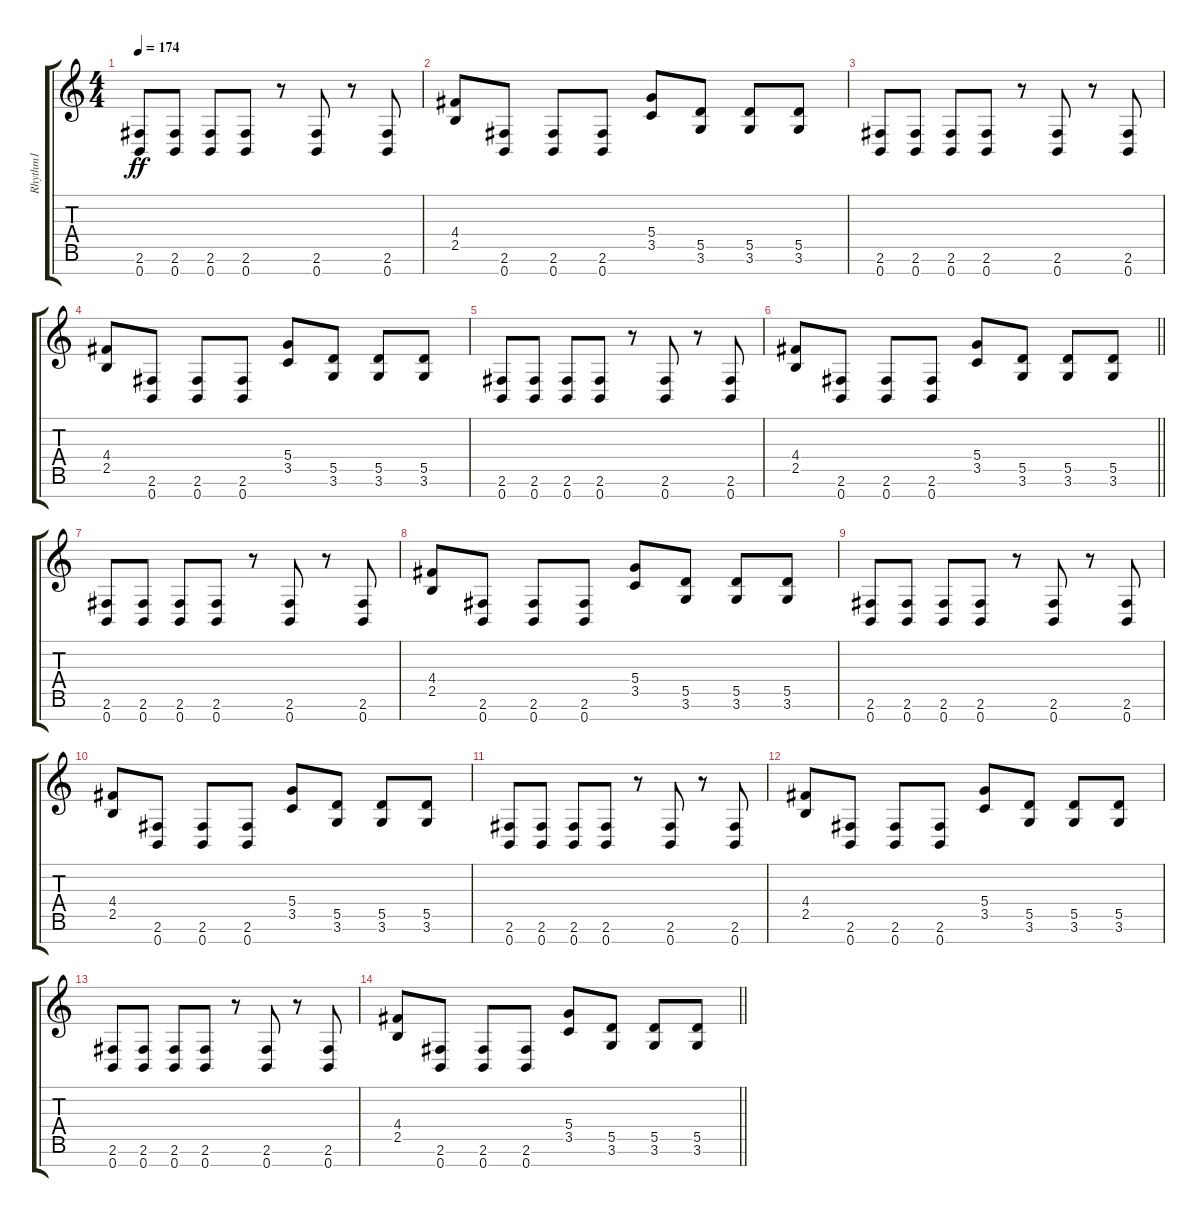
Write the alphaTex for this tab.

\track ("Rhythm1" "Rhythm1") {instrument distortionguitar}
\staff {score tabs}
\tuning (E4 B3 G3 D3 A2 E2 B1) {hide}
\ts (4 4)
\tempo 174
\clef g2
\ks c
(2.6 0.7).8{dy ff} (2.6 0.7).8 (2.6 0.7).8 (2.6 0.7).8 r.8 (2.6 0.7).8 r.8 (2.6 0.7).8 |
(4.4 2.5).8 (2.6 0.7).8 (2.6 0.7).8 (2.6 0.7).8 (5.4 3.5).8 (5.5 3.6).8 (5.5 3.6).8 (5.5 3.6).8 |
(2.6 0.7).8 (2.6 0.7).8 (2.6 0.7).8 (2.6 0.7).8 r.8 (2.6 0.7).8 r.8 (2.6 0.7).8 |
(4.4 2.5).8 (2.6 0.7).8 (2.6 0.7).8 (2.6 0.7).8 (5.4 3.5).8 (5.5 3.6).8 (5.5 3.6).8 (5.5 3.6).8 |
(2.6 0.7).8 (2.6 0.7).8 (2.6 0.7).8 (2.6 0.7).8 r.8 (2.6 0.7).8 r.8 (2.6 0.7).8 |
\barLineRight lightlight
(4.4 2.5).8 (2.6 0.7).8 (2.6 0.7).8 (2.6 0.7).8 (5.4 3.5).8 (5.5 3.6).8 (5.5 3.6).8 (5.5 3.6).8 |
(2.6 0.7).8 (2.6 0.7).8 (2.6 0.7).8 (2.6 0.7).8 r.8 (2.6 0.7).8 r.8 (2.6 0.7).8 |
(4.4 2.5).8 (2.6 0.7).8 (2.6 0.7).8 (2.6 0.7).8 (5.4 3.5).8 (5.5 3.6).8 (5.5 3.6).8 (5.5 3.6).8 |
(2.6 0.7).8 (2.6 0.7).8 (2.6 0.7).8 (2.6 0.7).8 r.8 (2.6 0.7).8 r.8 (2.6 0.7).8 |
(4.4 2.5).8 (2.6 0.7).8 (2.6 0.7).8 (2.6 0.7).8 (5.4 3.5).8 (5.5 3.6).8 (5.5 3.6).8 (5.5 3.6).8 |
(2.6 0.7).8 (2.6 0.7).8 (2.6 0.7).8 (2.6 0.7).8 r.8 (2.6 0.7).8 r.8 (2.6 0.7).8 |
(4.4 2.5).8 (2.6 0.7).8 (2.6 0.7).8 (2.6 0.7).8 (5.4 3.5).8 (5.5 3.6).8 (5.5 3.6).8 (5.5 3.6).8 |
(2.6 0.7).8 (2.6 0.7).8 (2.6 0.7).8 (2.6 0.7).8 r.8 (2.6 0.7).8 r.8 (2.6 0.7).8 |
\barLineRight lightlight
(4.4 2.5).8 (2.6 0.7).8 (2.6 0.7).8 (2.6 0.7).8 (5.4 3.5).8 (5.5 3.6).8 (5.5 3.6).8 (5.5 3.6).8
